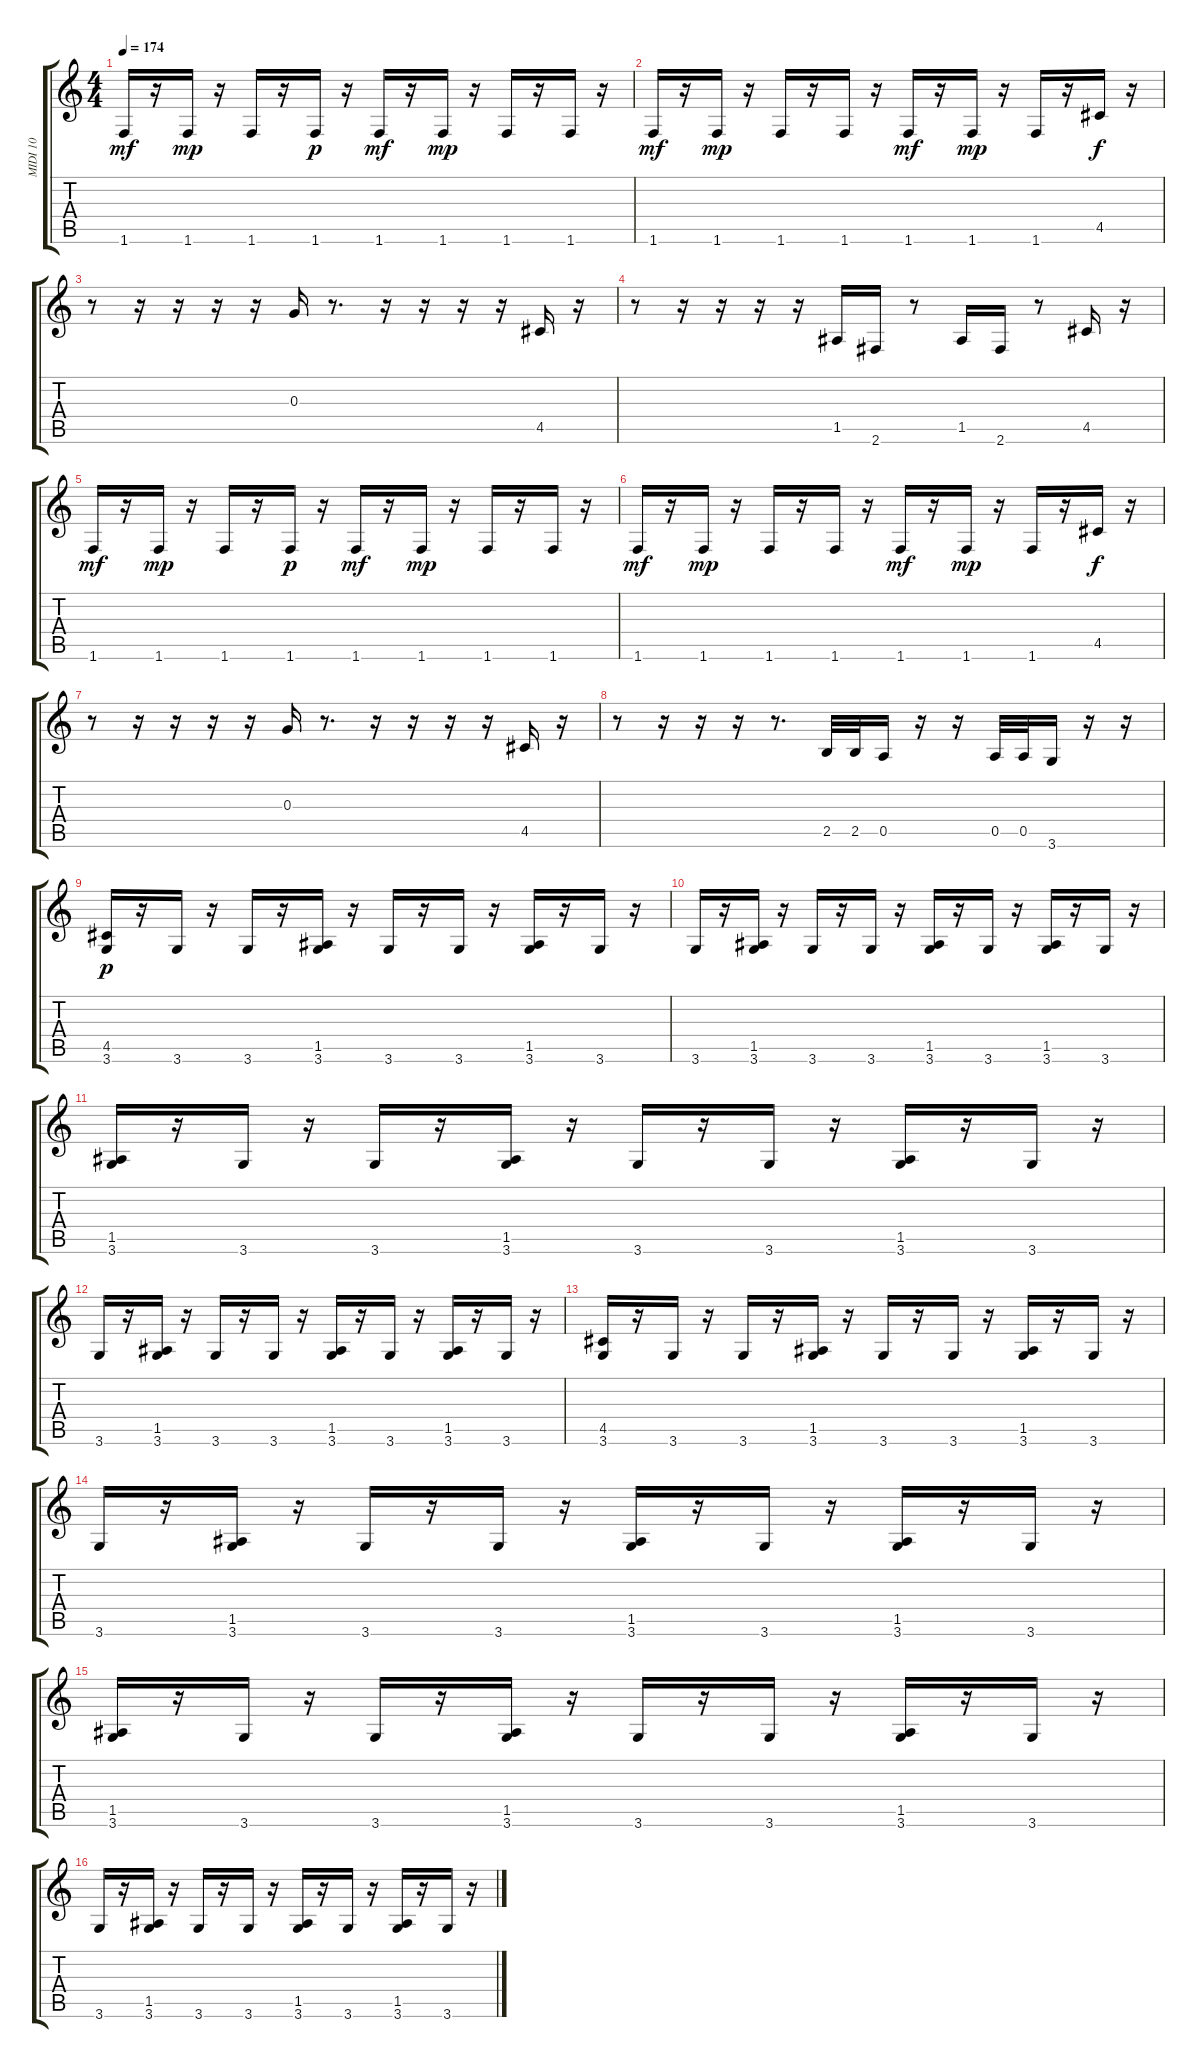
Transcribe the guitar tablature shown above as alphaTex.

\track ("MIDI 10" "MIDI 10") {instrument acousticguitarnylon}
\staff {score tabs}
\tuning (E4 B3 G3 D3 A2 E2) {hide}
\ts (4 4)
\tempo 174
\clef g2
\ks c
1.6.16{dy mf} r.16 1.6.16{dy mp} r.16 1.6.16 r.16 1.6.16{dy p} r.16 1.6.16{dy mf} r.16 1.6.16{dy mp} r.16 1.6.16 r.16 1.6.16 r.16 |
1.6.16{dy mf} r.16 1.6.16{dy mp} r.16 1.6.16 r.16 1.6.16 r.16 1.6.16{dy mf} r.16 1.6.16{dy mp} r.16 1.6.16 r.16 4.5.16{dy f} r.16 |
r.8 r.16 r.16 r.16 r.16 0.3.16 r.8{d} r.16 r.16 r.16 r.16 4.5.16 r.16 |
r.8 r.16 r.16 r.16 r.16 1.5.16 2.6.16 r.8 1.5.16 2.6.16 r.8 4.5.16 r.16 |
1.6.16{dy mf} r.16 1.6.16{dy mp} r.16 1.6.16 r.16 1.6.16{dy p} r.16 1.6.16{dy mf} r.16 1.6.16{dy mp} r.16 1.6.16 r.16 1.6.16 r.16 |
1.6.16{dy mf} r.16 1.6.16{dy mp} r.16 1.6.16 r.16 1.6.16 r.16 1.6.16{dy mf} r.16 1.6.16{dy mp} r.16 1.6.16 r.16 4.5.16{dy f} r.16 |
r.8 r.16 r.16 r.16 r.16 0.3.16 r.8{d} r.16 r.16 r.16 r.16 4.5.16 r.16 |
r.8 r.16 r.16 r.16 r.8{d} 2.5.32 2.5.32 0.5.16 r.16 r.16 0.5.32 0.5.32 3.6.16 r.16 r.16 |
(4.5 3.6).16{dy p} r.16 3.6.16 r.16 3.6.16 r.16 (1.5 3.6).16 r.16 3.6.16 r.16 3.6.16 r.16 (1.5 3.6).16 r.16 3.6.16 r.16 |
3.6.16 r.16 (1.5 3.6).16 r.16 3.6.16 r.16 3.6.16 r.16 (1.5 3.6).16 r.16 3.6.16 r.16 (1.5 3.6).16 r.16 3.6.16 r.16 |
(1.5 3.6).16 r.16 3.6.16 r.16 3.6.16 r.16 (1.5 3.6).16 r.16 3.6.16 r.16 3.6.16 r.16 (1.5 3.6).16 r.16 3.6.16 r.16 |
3.6.16 r.16 (1.5 3.6).16 r.16 3.6.16 r.16 3.6.16 r.16 (1.5 3.6).16 r.16 3.6.16 r.16 (1.5 3.6).16 r.16 3.6.16 r.16 |
(4.5 3.6).16 r.16 3.6.16 r.16 3.6.16 r.16 (1.5 3.6).16 r.16 3.6.16 r.16 3.6.16 r.16 (1.5 3.6).16 r.16 3.6.16 r.16 |
3.6.16 r.16 (1.5 3.6).16 r.16 3.6.16 r.16 3.6.16 r.16 (1.5 3.6).16 r.16 3.6.16 r.16 (1.5 3.6).16 r.16 3.6.16 r.16 |
(1.5 3.6).16 r.16 3.6.16 r.16 3.6.16 r.16 (1.5 3.6).16 r.16 3.6.16 r.16 3.6.16 r.16 (1.5 3.6).16 r.16 3.6.16 r.16 |
3.6.16 r.16 (1.5 3.6).16 r.16 3.6.16 r.16 3.6.16 r.16 (1.5 3.6).16 r.16 3.6.16 r.16 (1.5 3.6).16 r.16 3.6.16 r.16
